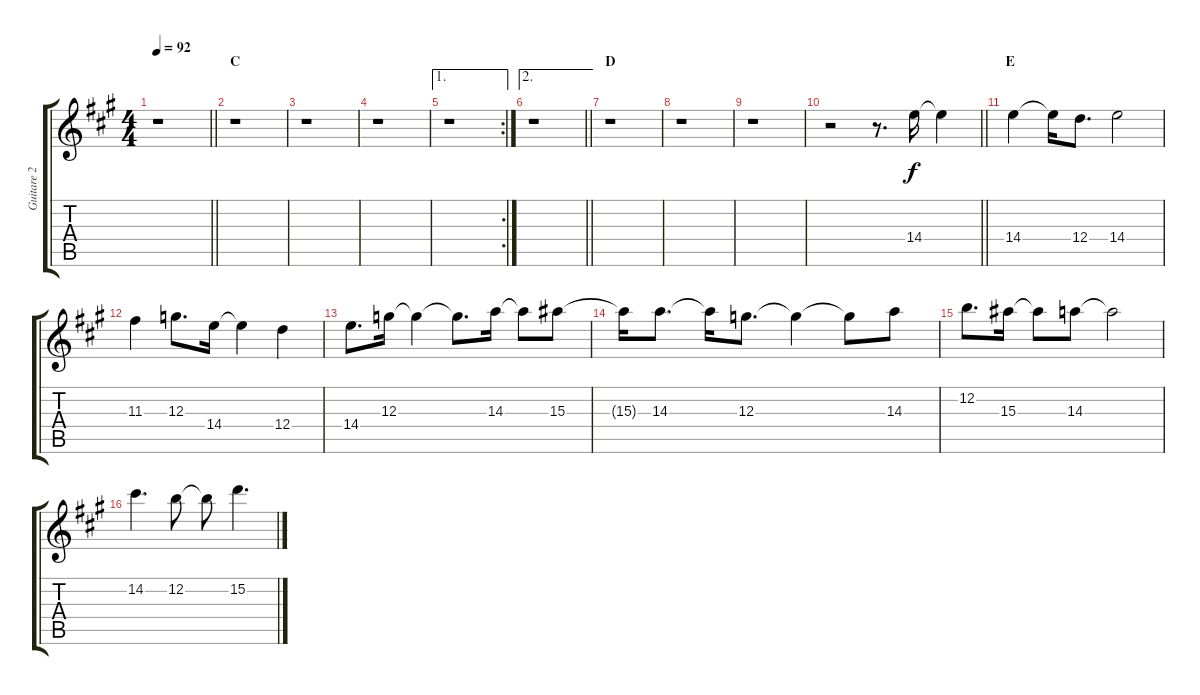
\track ("Guitare 2" "Guitare 2") {instrument distortionguitar}
\staff {score tabs}
\tuning (E4 B3 G3 D3 A2 E2) {hide}
\ts (4 4)
\tempo 92
\clef g2
\barLineRight lightlight
\ks a
r.1{dy f} |
\section ("" "C")
r.1 |
r.1 |
r.1 |
\ae 1
\rc 2
r.1 |
\ae 2
\barLineRight lightlight
r.1 |
\section ("" "D")
r.1 |
r.1 |
r.1 |
\barLineRight lightlight
r.2 r.8{d} 14.4.16 14.4{t}.4 |
\section ("" "E")
14.4.4 14.4{t}.16 12.4.8{d} 14.4.2 |
11.3.4 12.3.8{d} 14.4.16 14.4{t}.4 12.4.4 |
14.4.8{d} 12.3.16 12.3{t}.4 12.3{t}.8{d} 14.3.16 14.3{t}.8 15.3.8 |
15.3{t}.16 14.3.8{d} 14.3{t}.16 12.3.8{d} 12.3{t}.4 12.3{t}.8 14.3.8 |
12.2.8{d} 15.3.16 15.3{t}.8 14.3.8 14.3{t}.2 |
14.2.4{d} 12.2.8 12.2{t}.8 15.2.4{d}
